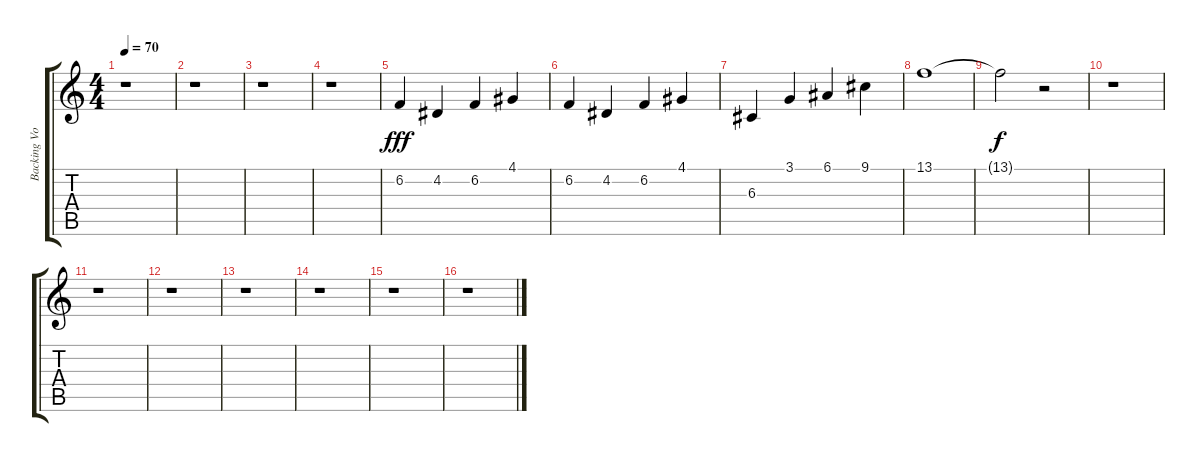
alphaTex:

\track ("Backing Vox" "Backing Vo") {instrument choiraahs}
\staff {score tabs}
\tuning (E4 B3 G3 D3 A2 E2) {hide}
\ts (4 4)
\tempo 70
\clef g2
\ks c
r.1{dy fff} |
r.1 |
r.1 |
r.1 |
6.2.4{volume 11} 4.2.4 6.2.4 4.1.4 |
6.2.4 4.2.4 6.2.4 4.1.4 |
6.3.4 3.1.4 6.1.4 9.1.4 |
13.1.1 |
13.1{t}.2{dy f} r.2 |
r.1 |
r.1 |
r.1 |
r.1 |
r.1 |
r.1 |
r.1
